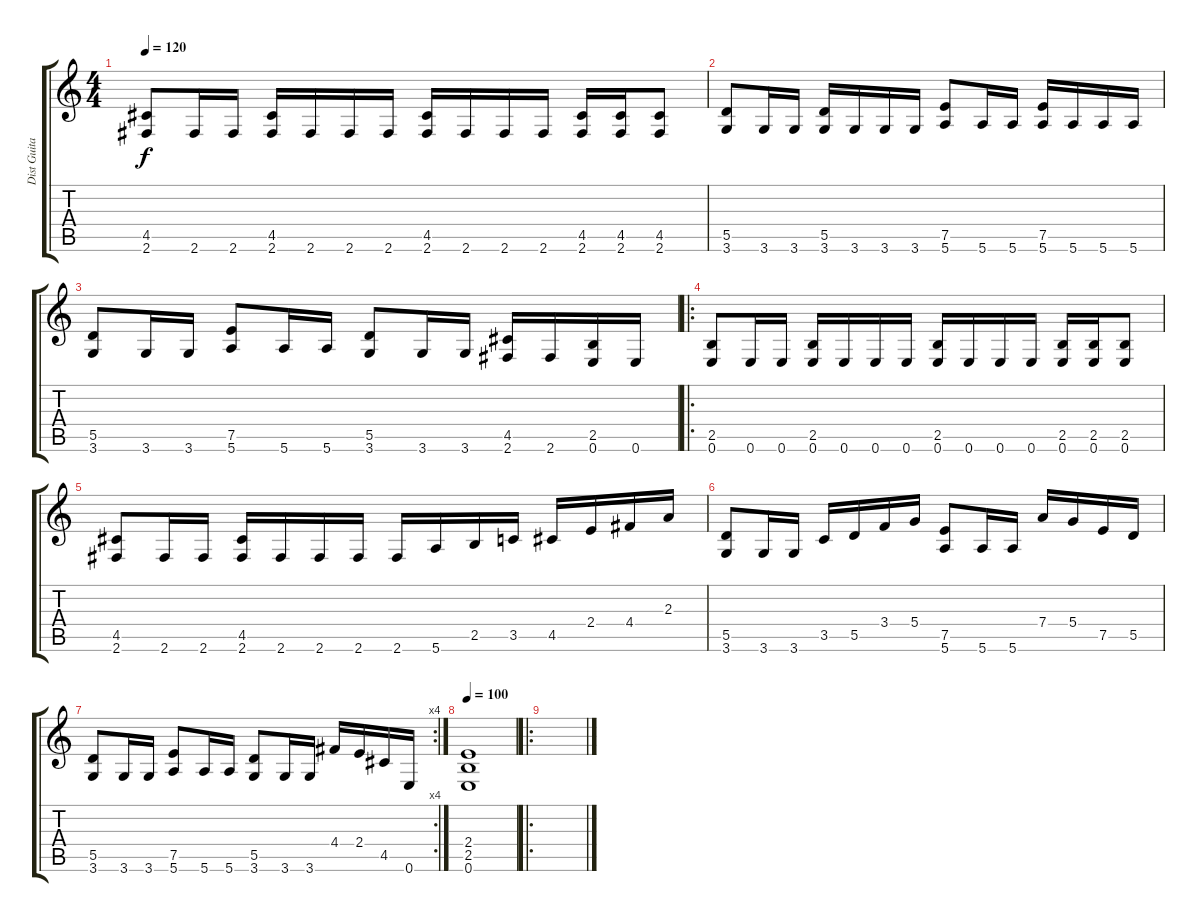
\track ("Dist Guitar2" "Dist Guita") {instrument distortionguitar}
\staff {score tabs}
\tuning (E4 B3 G3 D3 A2 E2) {hide}
\ts (4 4)
\tempo 120
\clef g2
\ks c
(4.5 2.6).8{dy f} 2.6.16 2.6.16 (4.5 2.6).16 2.6.16 2.6.16 2.6.16 (4.5 2.6).16 2.6.16 2.6.16 2.6.16 (4.5 2.6).16 (4.5 2.6).16 (4.5 2.6).8 |
(5.5 3.6).8 3.6.16 3.6.16 (5.5 3.6).16 3.6.16 3.6.16 3.6.16 (7.5 5.6).8 5.6.16 5.6.16 (7.5 5.6).16 5.6.16 5.6.16 5.6.16 |
(5.5 3.6).8 3.6.16 3.6.16 (7.5 5.6).8 5.6.16 5.6.16 (5.5 3.6).8 3.6.16 3.6.16 (4.5 2.6).16 2.6.16 (2.5 0.6).16 0.6.16 |
\ro
(2.5 0.6).8 0.6.16 0.6.16 (2.5 0.6).16 0.6.16 0.6.16 0.6.16 (2.5 0.6).16 0.6.16 0.6.16 0.6.16 (2.5 0.6).16 (2.5 0.6).16 (2.5 0.6).8 |
(4.5 2.6).8 2.6.16 2.6.16 (4.5 2.6).16 2.6.16 2.6.16 2.6.16 2.6.16 5.6.16 2.5.16 3.5.16 4.5.16 2.4.16 4.4.16 2.3.16 |
(5.5 3.6).8 3.6.16 3.6.16 3.5.16 5.5.16 3.4.16 5.4.16 (7.5 5.6).8 5.6.16 5.6.16 7.4.16 5.4.16 7.5.16 5.5.16 |
\rc 4
(5.5 3.6).8 3.6.16 3.6.16 (7.5 5.6).8 5.6.16 5.6.16 (5.5 3.6).8 3.6.16 3.6.16 4.4.16 2.4.16 4.5.16 0.6.16 |
\tempo 100
(2.4 2.5 0.6).1 |
\ro
